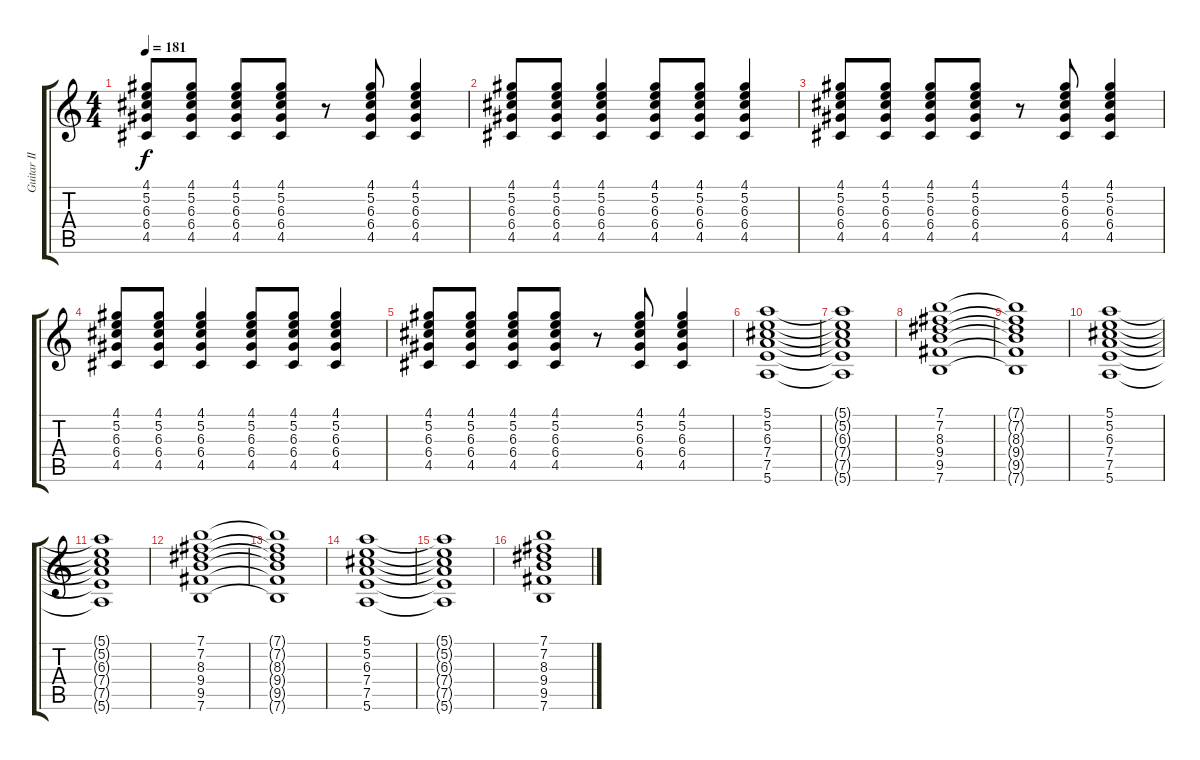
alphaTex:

\track ("Guitar II" "Guitar II") {instrument distortionguitar}
\staff {score tabs}
\tuning (E4 B3 G3 D3 A2 E2) {hide}
\ts (4 4)
\tempo 181
\clef g2
\ks c
(4.1 5.2 6.3 6.4 4.5).8{dy f} (4.1 5.2 6.3 6.4 4.5).8 (4.1 5.2 6.3 6.4 4.5).8 (4.1 5.2 6.3 6.4 4.5).8 r.8 (4.1 5.2 6.3 6.4 4.5).8 (4.1 5.2 6.3 6.4 4.5).4 |
(4.1 5.2 6.3 6.4 4.5).8 (4.1 5.2 6.3 6.4 4.5).8 (4.1 5.2 6.3 6.4 4.5).4 (4.1 5.2 6.3 6.4 4.5).8 (4.1 5.2 6.3 6.4 4.5).8 (4.1 5.2 6.3 6.4 4.5).4 |
(4.1 5.2 6.3 6.4 4.5).8 (4.1 5.2 6.3 6.4 4.5).8 (4.1 5.2 6.3 6.4 4.5).8 (4.1 5.2 6.3 6.4 4.5).8 r.8 (4.1 5.2 6.3 6.4 4.5).8 (4.1 5.2 6.3 6.4 4.5).4 |
(4.1 5.2 6.3 6.4 4.5).8 (4.1 5.2 6.3 6.4 4.5).8 (4.1 5.2 6.3 6.4 4.5).4 (4.1 5.2 6.3 6.4 4.5).8 (4.1 5.2 6.3 6.4 4.5).8 (4.1 5.2 6.3 6.4 4.5).4 |
(4.1 5.2 6.3 6.4 4.5).8 (4.1 5.2 6.3 6.4 4.5).8 (4.1 5.2 6.3 6.4 4.5).8 (4.1 5.2 6.3 6.4 4.5).8 r.8 (4.1 5.2 6.3 6.4 4.5).8 (4.1 5.2 6.3 6.4 4.5).4 |
(5.1 5.2 6.3 7.4 7.5 5.6).1 |
(5.1{t} 5.2{t} 6.3{t} 7.4{t} 7.5{t} 5.6{t}).1 |
(7.1 7.2 8.3 9.4 9.5 7.6).1 |
(7.1{t} 7.2{t} 8.3{t} 9.4{t} 9.5{t} 7.6{t}).1 |
(5.1 5.2 6.3 7.4 7.5 5.6).1 |
(5.1{t} 5.2{t} 6.3{t} 7.4{t} 7.5{t} 5.6{t}).1 |
(7.1 7.2 8.3 9.4 9.5 7.6).1 |
(7.1{t} 7.2{t} 8.3{t} 9.4{t} 9.5{t} 7.6{t}).1 |
(5.1 5.2 6.3 7.4 7.5 5.6).1 |
(5.1{t} 5.2{t} 6.3{t} 7.4{t} 7.5{t} 5.6{t}).1 |
(7.1 7.2 8.3 9.4 9.5 7.6).1
